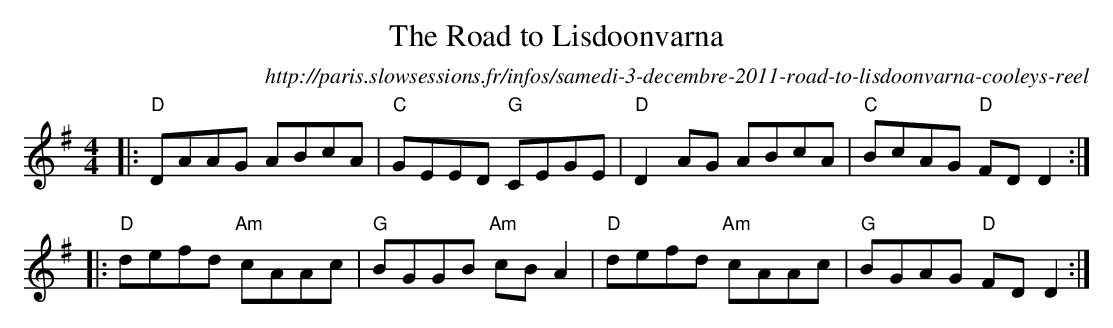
X:1
T:Road to Lisdoonvarna, The
O:http://paris.slowsessions.fr/infos/samedi-3-decembre-2011-road-to-lisdoonvarna-cooleys-reel
M:4/4
L:1/8
K:Dmix
|: "D"DAAG     ABcA | "C"GEED "G" CEGE | "D"D2AG     ABcA | "C"BcAG "D"FDD2 :|
|: "D"defd "Am"cAAc | "G"BGGB "Am"cBA2 | "D"defd "Am"cAAc | "G"BGAG "D"FDD2 :|
